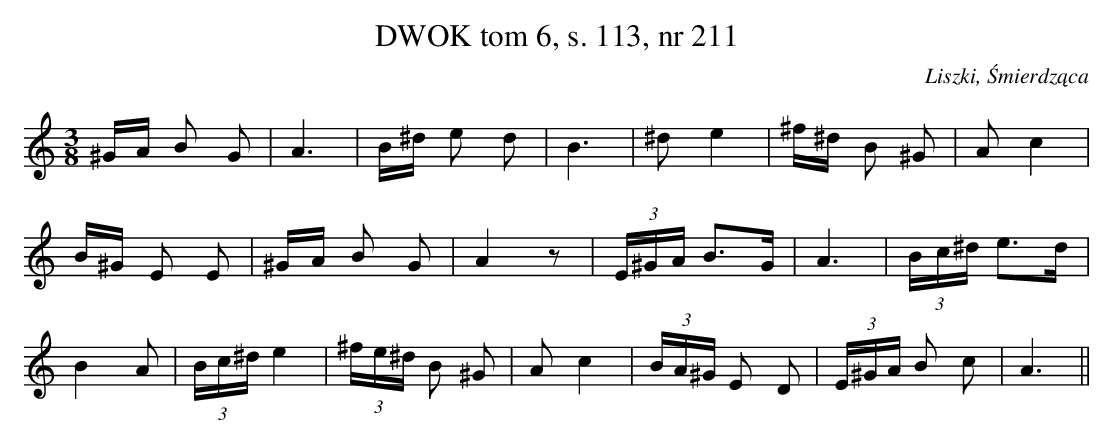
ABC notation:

X:1
T:DWOK tom 6, s. 113, nr 211
O:Liszki, Śmierdząca
L:1/16
M:3/8
K:C
^GA B2 G2|A6|B^d e2 d2|B6|^d2 e4|^f^d B2 ^G2|A2 c4|
B^G E2 E2|^GA B2 G2|A4 z2| (3E^GA B3G|A6| (3Bc^d e3d|
B4 A2| (3Bc^d e4| (3^fe^d B2 ^G2|A2 c4| (3BA^G E2 D2| (3E^GA B2 c2|A6||
